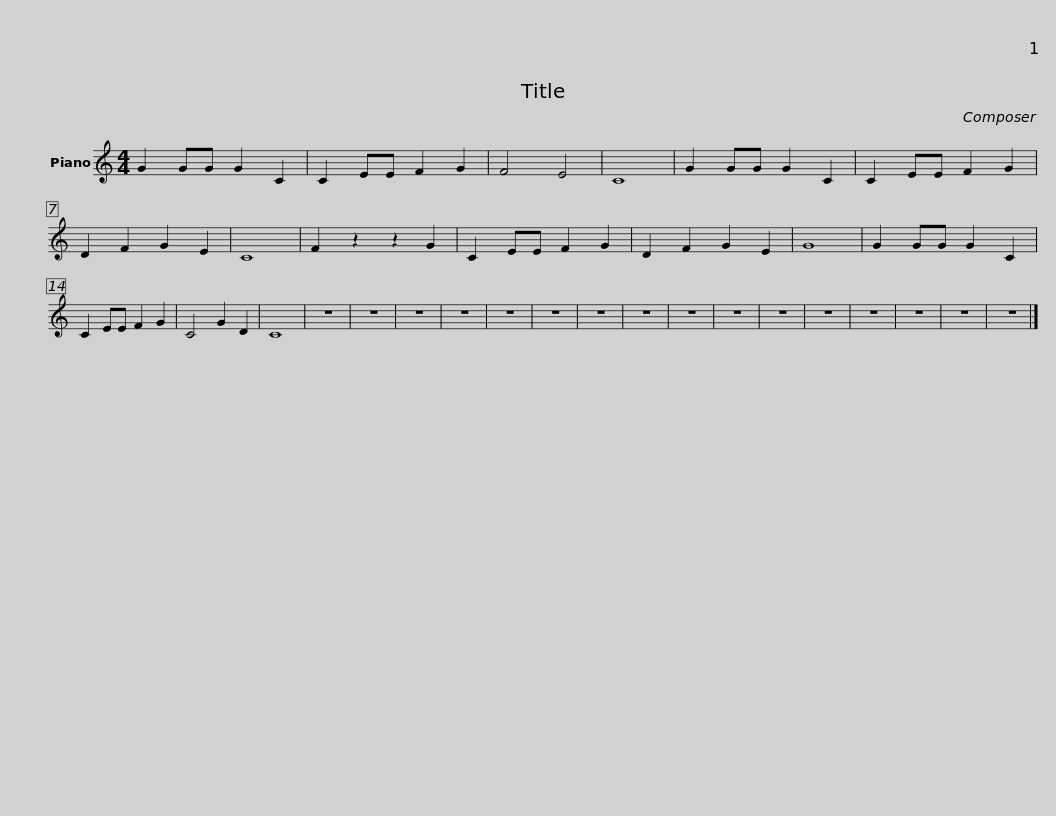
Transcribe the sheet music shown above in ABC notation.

X:1
L:1/8
M:4/4
I:linebreak $
K:C
V:1 treble
V:1
 G2 GG G2 C2 | C2 EE F2 G2 | F4 E4 | C8 |$ G2 GG G2 C2 | %5
 C2 EE F2 G2 | D2 F2 G2 E2 | C8 |$ F2 z2 z2 G2 | C2 EE F2 G2 | %10
 D2 F2 G2 E2 | G8 |$ G2 GG G2 C2 | C2 EE F2 G2 | C4 G2 D2 | %15
 C8 |$ z8 | z8 | z8 | z8 |$ %20
 z8 | z8 | z8 | z8 |$ z8 | %25
 z8 | z8 | z8 |$ z8 | z8 | %30
 z8 | z8 |] %32
